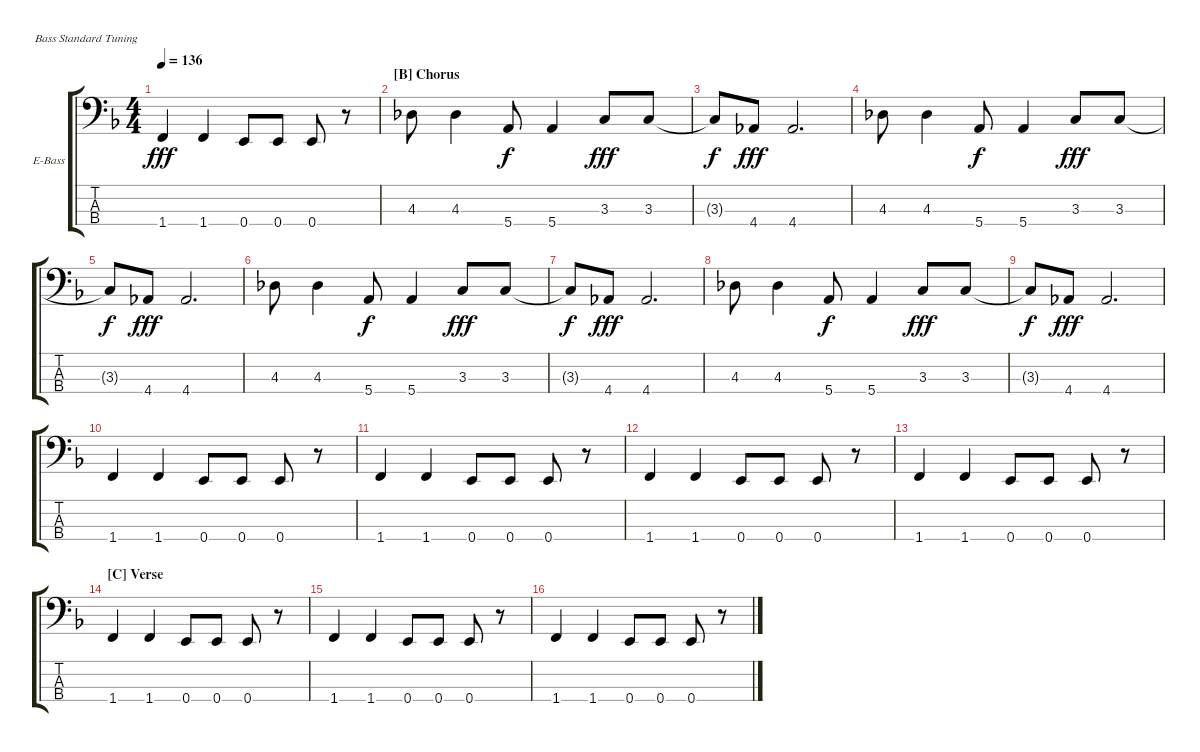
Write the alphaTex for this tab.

\defaultSystemsLayout 4
\bracketExtendMode groupsimilarinstruments
\firstSystemTrackNameOrientation horizontal
\otherSystemsTrackNameOrientation horizontal
\track ("Electric Bass" "E-Bass") {instrument electricbassfinger}
\staff {score tabs}
\tuning (G2 D2 A1 E1)
\ts (4 4)
\tempo 136
\clef f4
\scale
0.945776
\ks f
1.4.4{dy fff} 1.4.4 0.4.8 0.4.8 0.4.8 r.8 |
\section ("B" "Chorus")
\scale
0.945776 4.3.8 4.3.4 5.4.8{dy f} 5.4.4 3.3.8{dy fff} 3.3.8 |
\scale
1.10845 3.3{t}.8{dy f} 4.4.8{dy fff} 4.4.2{d} |
\scale
0.945776 4.3.8 4.3.4 5.4.8{dy f} 5.4.4 3.3.8{dy fff} 3.3.8 |
\scale
0.945776 3.3{t}.8{dy f} 4.4.8{dy fff} 4.4.2{d} |
\scale
1.10845 4.3.8 4.3.4 5.4.8{dy f} 5.4.4 3.3.8{dy fff} 3.3.8 |
\scale
0.945776 3.3{t}.8{dy f} 4.4.8{dy fff} 4.4.2{d} |
\scale
0.945776 4.3.8 4.3.4 5.4.8{dy f} 5.4.4 3.3.8{dy fff} 3.3.8 |
\scale
1.10845 3.3{t}.8{dy f} 4.4.8{dy fff} 4.4.2{d} |
\scale
0.945776 1.4.4 1.4.4 0.4.8 0.4.8 0.4.8 r.8 |
\scale
0.945776 1.4.4 1.4.4 0.4.8 0.4.8 0.4.8 r.8 |
\scale
1.10845 1.4.4 1.4.4 0.4.8 0.4.8 0.4.8 r.8 |
\scale
0.945776 1.4.4 1.4.4 0.4.8 0.4.8 0.4.8 r.8 |
\section ("C" "Verse")
\scale
0.945776 1.4.4 1.4.4 0.4.8 0.4.8 0.4.8 r.8 |
\scale
1.10845 1.4.4 1.4.4 0.4.8 0.4.8 0.4.8 r.8 |
\scale
0.945776 1.4.4 1.4.4 0.4.8 0.4.8 0.4.8 r.8
